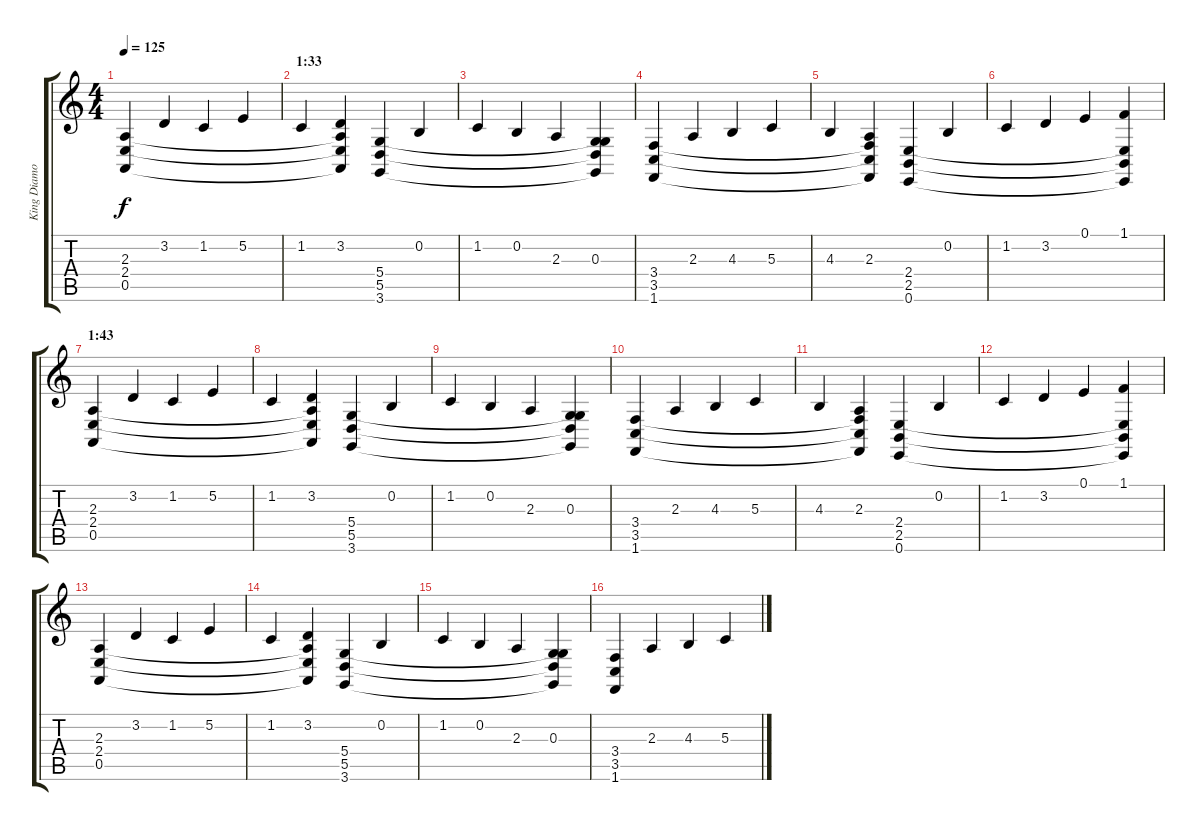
\track ("King Diamond (Keys)" "King Diamo") {instrument harpsichord}
\staff {score tabs}
\tuning (E4 B3 G3 D3 A2 E2) {hide}
\ts (4 4)
\tempo 125
\clef g2
\ks c
(2.3 2.4 0.5).4{dy f} 3.2.4 1.2.4 5.2.4 |
\section ("" "1:33")
1.2.4 (3.2 2.3{t} 2.4{t} 0.5{t}).4 (5.4 5.5 3.6).4 0.2.4 |
1.2.4 0.2.4 2.3.4 (0.3 5.4{t} 5.5{t} 3.6{t}).4 |
(3.4 3.5 1.6).4 2.3.4 4.3.4 5.3.4 |
4.3.4 (2.3 3.4{t} 3.5{t} 1.6{t}).4 (2.4 2.5 0.6).4 0.2.4 |
1.2.4 3.2.4 0.1.4 (1.1 2.4{t} 2.5{t} 0.6{t}).4 |
\section ("" "1:43")
(2.3 2.4 0.5).4 3.2.4 1.2.4 5.2.4 |
1.2.4 (3.2 2.3{t} 2.4{t} 0.5{t}).4 (5.4 5.5 3.6).4 0.2.4 |
1.2.4 0.2.4 2.3.4 (0.3 5.4{t} 5.5{t} 3.6{t}).4 |
(3.4 3.5 1.6).4 2.3.4 4.3.4 5.3.4 |
4.3.4 (2.3 3.4{t} 3.5{t} 1.6{t}).4 (2.4 2.5 0.6).4 0.2.4 |
1.2.4 3.2.4 0.1.4 (1.1 2.4{t} 2.5{t} 0.6{t}).4 |
(2.3 2.4 0.5).4 3.2.4 1.2.4 5.2.4 |
1.2.4 (3.2 2.3{t} 2.4{t} 0.5{t}).4 (5.4 5.5 3.6).4 0.2.4 |
1.2.4 0.2.4 2.3.4 (0.3 5.4{t} 5.5{t} 3.6{t}).4 |
(3.4 3.5 1.6).4 2.3.4 4.3.4 5.3.4
